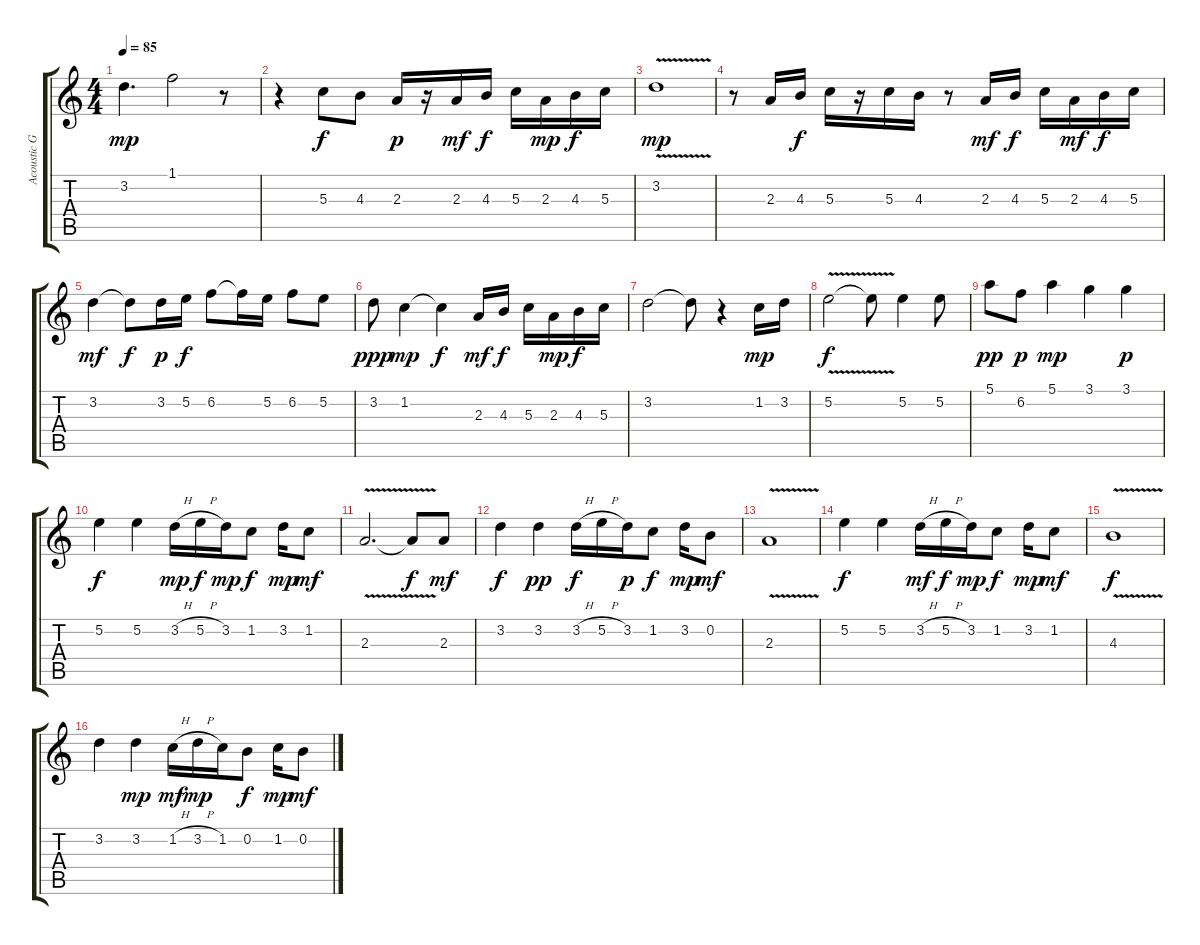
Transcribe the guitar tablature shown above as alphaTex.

\track ("Acoustic Guitar I" "Acoustic G") {instrument acousticguitarsteel}
\staff {score tabs}
\tuning (E4 B3 G3 D3 A2 E2) {hide}
\ts (4 4)
\tempo 85
\clef g2
\ks c
3.2.4{d dy mp} 1.1.2 r.8 |
r.4 5.3.8{dy f} 4.3.8 2.3.16{dy p} r.16 2.3.16{dy mf} 4.3.16{dy f} 5.3.16 2.3.16{dy mp} 4.3.16{dy f} 5.3.16 |
3.2{v}.1{dy mp} |
r.8 2.3.16 4.3.16{dy f} 5.3.16 r.16 5.3.16 4.3.16 r.8 2.3.16{dy mf} 4.3.16{dy f} 5.3.16 2.3.16{dy mf} 4.3.16{dy f} 5.3.16 |
3.2.4{dy mf} 3.2{t}.8{dy f} 3.2.16{dy p} 5.2.16{dy f} 6.2.8 6.2{t}.16 5.2.16 6.2.8 5.2.8 |
3.2.8{dy ppp} 1.2.4{dy mp} 1.2{t}.4{dy f} 2.3.16{dy mf} 4.3.16{dy f} 5.3.16 2.3.16{dy mp} 4.3.16{dy f} 5.3.16 |
3.2.2 3.2{t}.8 r.4 1.2.16{dy mp} 3.2.16 |
5.2{v}.2{dy f} 5.2{t}.8 5.2.4 5.2.8 |
5.1.8{dy pp} 6.2.8{dy p} 5.1.4{dy mp} 3.1.4 3.1.4{dy p} |
5.2.4{dy f} 5.2.4 3.2{h}.16{dy mp} 5.2{h}.16{dy f} 3.2.16{dy mp} 1.2.8{dy f} 3.2.16{dy mp} 1.2.8{dy mf} |
2.3{v}.2{d} 2.3{t}.8{dy f} 2.3.8{dy mf} |
3.2.4{dy f} 3.2.4{dy pp} 3.2{h}.16{dy f} 5.2{h}.16 3.2.16{dy p} 1.2.8{dy f} 3.2.16{dy mp} 0.2.8{dy mf} |
2.3{v}.1 |
5.2.4{dy f} 5.2.4 3.2{h}.16{dy mf} 5.2{h}.16{dy f} 3.2.16{dy mp} 1.2.8{dy f} 3.2.16{dy mp} 1.2.8{dy mf} |
4.3{v}.1{dy f} |
3.2.4 3.2.4{dy mp} 1.2{h}.16{dy mf} 3.2{h}.16{dy mp} 1.2.16 0.2.8{dy f} 1.2.16{dy mp} 0.2.8{dy mf}
